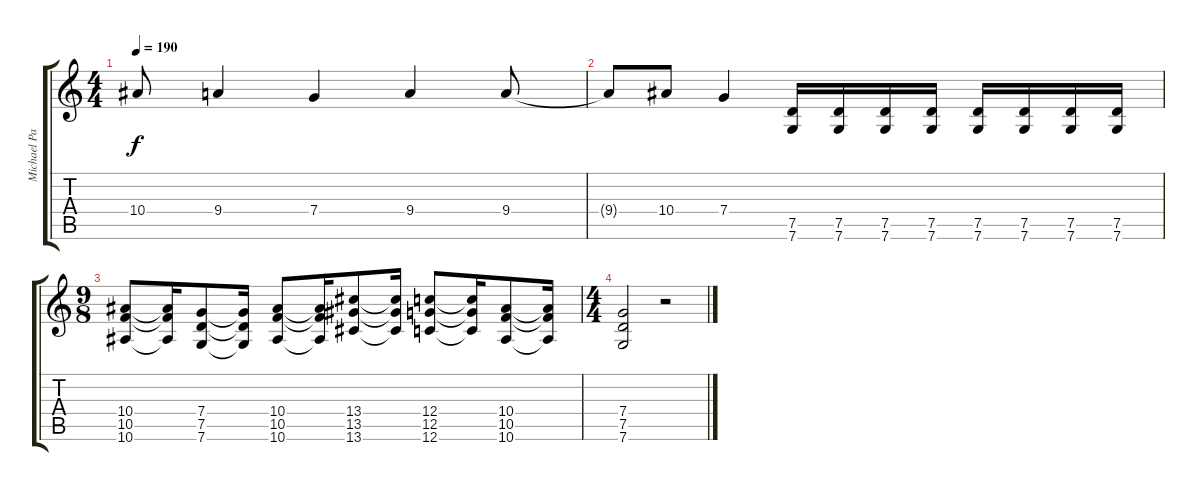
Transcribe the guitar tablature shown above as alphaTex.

\track ("Michael Padget" "Michael Pa") {instrument distortionguitar}
\staff {score tabs}
\tuning (D4 A3 F3 C3 G2 C2) {hide}
\ts (4 4)
\tempo 190
\clef g2
\ks c
10.4{t}.8{dy f} 9.4.4 7.4.4 9.4.4 9.4.8 |
9.4{t}.8 10.4.8 7.4.4 (7.5 7.6).16 (7.5 7.6).16 (7.5 7.6).16 (7.5 7.6).16 (7.5 7.6).16 (7.5 7.6).16 (7.5 7.6).16 (7.5 7.6).16 |
\ts (9 8)
(10.4 10.5 10.6).8 (10.4{t} 10.5{t} 10.6{t}).16 (7.4 7.5 7.6).8 (7.4{t} 7.5{t} 7.6{t}).16 (10.4 10.5 10.6).8 (10.4{t} 10.5{t} 10.6{t}).16 (13.4 13.5 13.6).8 (13.4{t} 13.5{t} 13.6{t}).16 (12.4 12.5 12.6).8 (12.4{t} 12.5{t} 12.6{t}).16 (10.4 10.5 10.6).8 (10.4{t} 10.5{t} 10.6{t}).16 |
\ts (4 4)
(7.4 7.5 7.6).2 r.2
